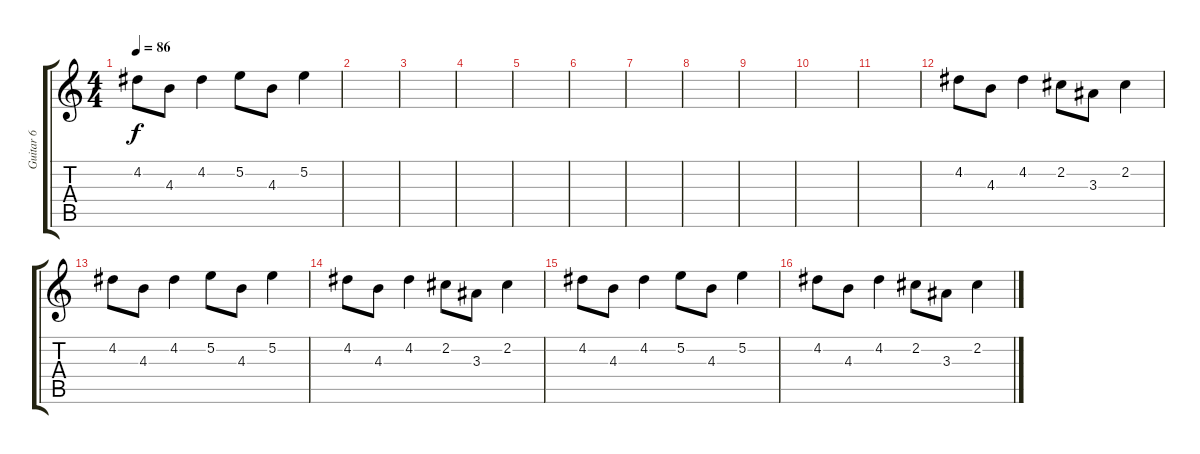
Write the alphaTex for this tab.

\track ("Guitar 6" "Guitar 6") {instrument electricguitarclean}
\staff {score tabs}
\tuning (E4 B3 G3 D3 A2 E2) {hide}
\ts (4 4)
\tempo 86
\clef g2
\ks c
4.2.8{dy f} 4.3.8 4.2.4 5.2.8 4.3.8 5.2.4 |
|
|
|
|
|
|
|
|
|
|
4.2.8 4.3.8 4.2.4 2.2.8 3.3.8 2.2.4 |
4.2.8 4.3.8 4.2.4 5.2.8 4.3.8 5.2.4 |
4.2.8 4.3.8 4.2.4 2.2.8 3.3.8 2.2.4 |
4.2.8 4.3.8 4.2.4 5.2.8 4.3.8 5.2.4 |
4.2.8 4.3.8 4.2.4 2.2.8 3.3.8 2.2.4
